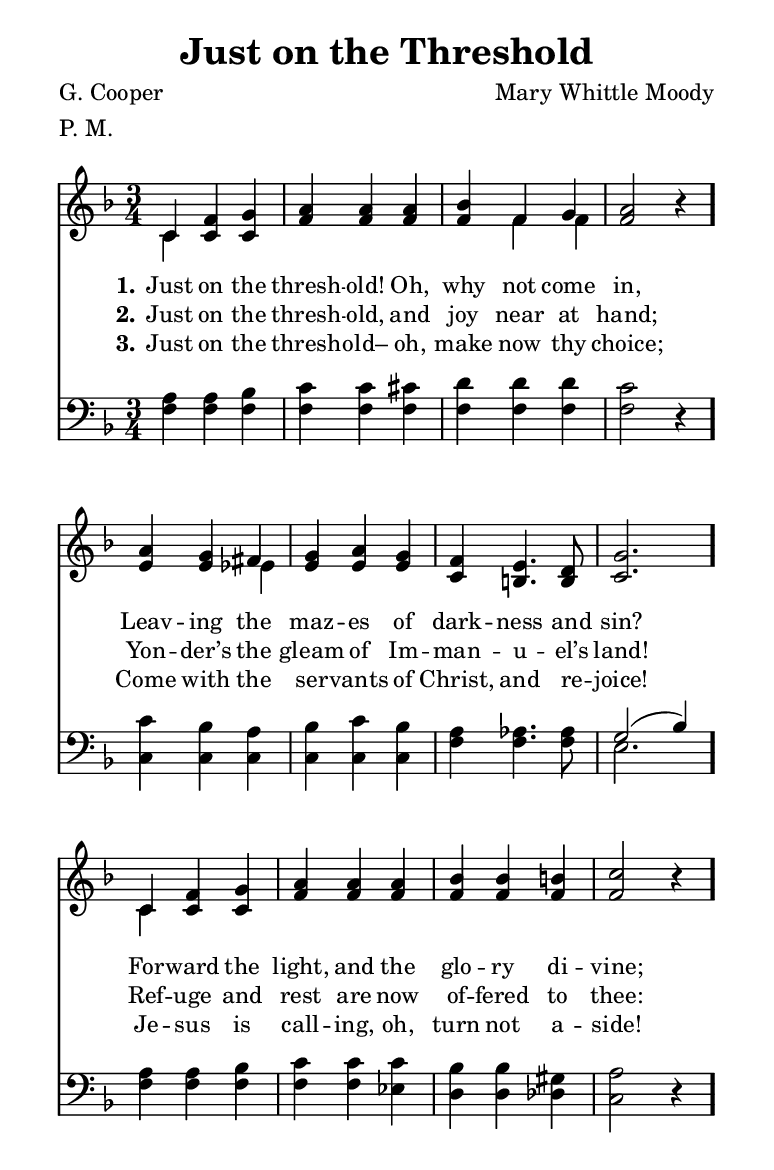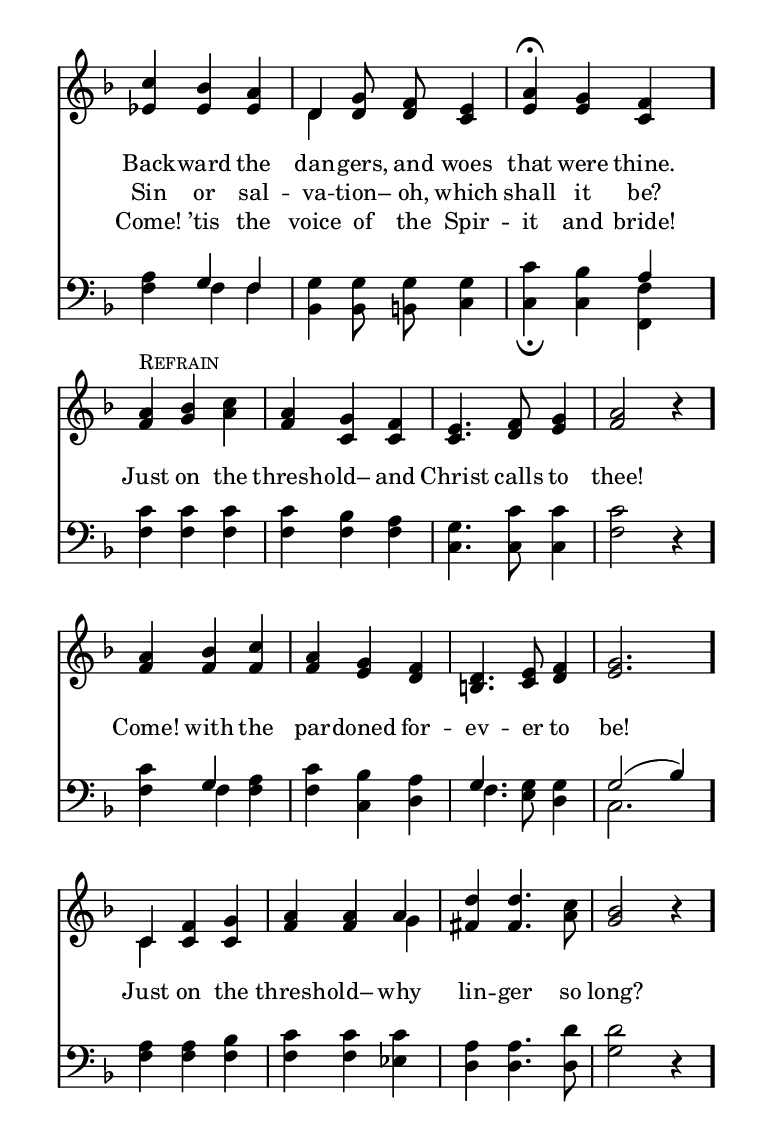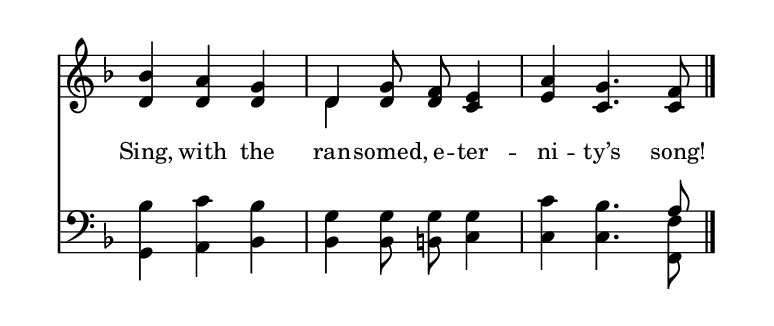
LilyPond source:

\include "common/global.ily"
\paper {
  \include "common/paper.ily"
  ragged-last-bottom = ##t
  systems-per-page = #(cond (is-eogsized 4) (#t #f))
  page-count = #(cond (is-eogsized 2) (#t #f))
  system-count = #(cond (is-eogsized 6) (#t #f))
}

\header{
  %gospel
  hymnnumber = "98"
  title = "Just on the Threshold"
  tunename = "Moment by Moment"
  meter = "P. M."
  poet = "G. Cooper"
  composer = "Mary Whittle Moody"
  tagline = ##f
}

% for fermata in MIDI
ta = { \tempo 4=120 }
tb = { \tempo 4=60 }

patternAA = { c4 c4 c4 | c4 c4 c4 | c4 c4 c4 | c2 c4 }
patternBA = { c4 c4 c4 | c4 c4 c4 | c4 c4. c8 | c2. }
patternBB = { c4 c4 c4 | c4 c4 c4 | c4 c4. c8 | c2( c4) }
patternCA = { c4 c4 c4 | c4 c8 c8 c4 | c4 \tb c4 \ta c4 | c2. }
patternDA = { c4 c4 c4 | c4 c4 c4 | c4. c8 c4 | c2 c4 }
patternEA = { c4 c4 c4 | c4 c4 c4 | c4. c8 c4 | c2. }
patternEB = { c4 c4 c4 | c4 c4 c4 | c4. c8 c4 | c2( c4) }
patternFA = { c4 c4 c4 | c4 c4 c4 | c4 c4. c8 | c2 c4 }
patternGA = { c4 c4 c4 | c4 c8 c8 c4 | c4 c4. c8 | c2. }

global = {
  \include "common/overrides.ily"
  \override Staff.TimeSignature.style = #'numbered
  \time 3/4
  \override Score.MetronomeMark.transparent = ##t % hide all fermata changes too
  \ta
  \key f \major
  \autoBeamOff
}

notesSoprano = {
\global
\relative c' {

  \changePitch \patternAA { c f g | a a a | bes f g | a r }
  \changePitch \patternBA { a g fis | g a g | f e d | g }
  \changePitch \patternAA { c, f g | a a a | bes bes b | c r }
  \changePitch \patternCA { c bes a | d, g f | e a \fermata g | f }

  << s^\markup { \small \caps "Refrain" }
  \changePitch \patternDA { a bes c | a g f | e f g | a r } >> \eogbreak
  \changePitch \patternEA { a bes c | a g f | d e f | g }
  \changePitch \patternFA { c, f g | a a a | d d c | bes r }
  \changePitch \patternGA { bes a g | d g f | e a g | f }

  \bar "|."

}
}

notesAlto = {
\global
\relative e' {

  \changePitch \patternAA { c c c | f f f | f f f | f r }
  \changePitch \patternBA { e e ees | e e e | c b! b | c }
  \changePitch \patternAA { c c c | f f f | f f f | f r }
  \changePitch \patternCA { ees ees ees | d d d | c e e | c }

  \changePitch \patternDA { f g a | f c c | c d e | f r }
  \changePitch \patternEA { f f f | f e d | b! c d | e }
  \changePitch \patternFA { c c c | f f g | fis fis a | g r }
  \changePitch \patternGA { d d d | d d d | c e c | c }

}
}

notesTenor = {
\global
\relative a {

  \changePitch \patternAA { a a bes | c c cis | d d d | c r }
  \changePitch \patternBB { c bes a | bes c bes | a aes aes | g( bes) }
  \changePitch \patternAA { a a bes | c c c | bes bes gis | a r }
  \changePitch \patternCA { a g f | g g g | g c bes | a }

  \changePitch \patternDA { c c c | c bes a | g c c | c r }
  \changePitch \patternEB { c g a | c bes a | g g g | g( bes) }
  \changePitch \patternFA { a a bes | c c c | a a d | d r }
  \changePitch \patternGA { bes c bes | g g g | g c bes | a }

}
}

notesBass = {
\global
\relative f {

  \changePitch \patternAA { f f f | f f f | f f f | f r }
  \changePitch \patternBA { c c c | c c c | f f f | e }
  \changePitch \patternAA { f f f | f f ees | d d des | c r }
  \changePitch \patternCA { f f f | bes, bes b! | c c_\fermata c | <f f,> }

  \changePitch \patternDA { f f f | f f f | c c c | f r }
  \changePitch \patternEA { f f f | f c d | f e d | c }
  \changePitch \patternFA { f f f | f f ees | d d d | g r }
  \changePitch \patternGA { g, a bes | bes bes b! | c c c | <f f,> }

}
}

% This hymn does not have \bar "." at the end of each line as typeset in the
% original

Refrain = \lyricmode {

Just on the thresh -- old– and Christ calls to thee! \bar "."
Come! with the par -- doned for -- ev -- er to be! \bar "."
Just on the thresh -- old– why lin -- ger so long? \bar "."
Sing, with the ran -- somed, e -- ter -- ni -- ty’s song! \bar "."

}

wordsA = \lyricmode {
\set stanza = "1."

Just on the thresh -- old! Oh, why not come in, \bar "."
Leav -- ing the maz -- es of dark -- ness and sin? \bar "."
For -- ward the light, and the glo -- ry di -- vine; \bar "."
Back -- ward the dan -- gers, and woes that were thine. \bar "."

}

wordsB = \lyricmode {
\set stanza = "2."

Just on the thresh -- old, and joy near at hand;
Yon -- der’s the gleam of Im -- man -- u -- el’s land!
Ref -- uge and rest are now of -- fered to thee:
Sin or sal -- va -- tion– oh, which shall it be?

\Refrain

}

wordsC = \lyricmode {
\set stanza = "3."

Just on the thresh -- old– oh, make now thy choice;
Come with the ser -- vants of Christ, and re -- joice!
Je -- sus is call -- ing, oh, turn not a -- side!
Come! ’tis the voice of the Spir -- it and bride!

}

\score {
  \context ChoirStaff <<
    \context Staff = upper <<
      \set Staff.autoBeaming = ##f
      \set ChoirStaff.systemStartDelimiter = #'SystemStartBar
      \set ChoirStaff.printPartCombineTexts = ##f
      \partcombine #'(2 . 9) \notesSoprano \notesAlto
      \context NullVoice = sopranos { \voiceOne << \notesSoprano >> }
      \context NullVoice = altos { \voiceTwo << \notesAlto >> }
      \context Lyrics = one   \lyricsto sopranos \wordsA
      \context Lyrics = two   \lyricsto sopranos \wordsB
      \context Lyrics = three \lyricsto sopranos \wordsC
    >>
    \context Staff = men <<
      \set Staff.autoBeaming = ##f
      \clef bass
      \set ChoirStaff.printPartCombineTexts = ##f
      \partcombine #'(2 . 9) \notesTenor \notesBass
      \context NullVoice = tenors { \voiceOne << \notesTenor >> }
      \context NullVoice = basses { \voiceTwo << \notesBass >> }
    >>
  >>
  \layout {
    \include "common/layout.ily"
  }
  \midi{
    \include "common/midi.ily"
  }
}

%\markup { \fill-line { \column {
%  \line{ \bold 5 \column { \wordsE } } \combine \null \vspace #0.4
%  \line{ \bold 6 \column { \wordsF } } \combine \null \vspace #0.4
%  \line{ \bold 7 \column { \wordsG } } \combine \null \vspace #0.4
%  \line{ \bold 8 \column { \wordsH } } \combine \null \vspace #0.4
%} } }

\version "2.19.49"  % necessary for upgrading to future LilyPond versions.

% vi:set et ts=2 sw=2 ai nocindent syntax=lilypond:
